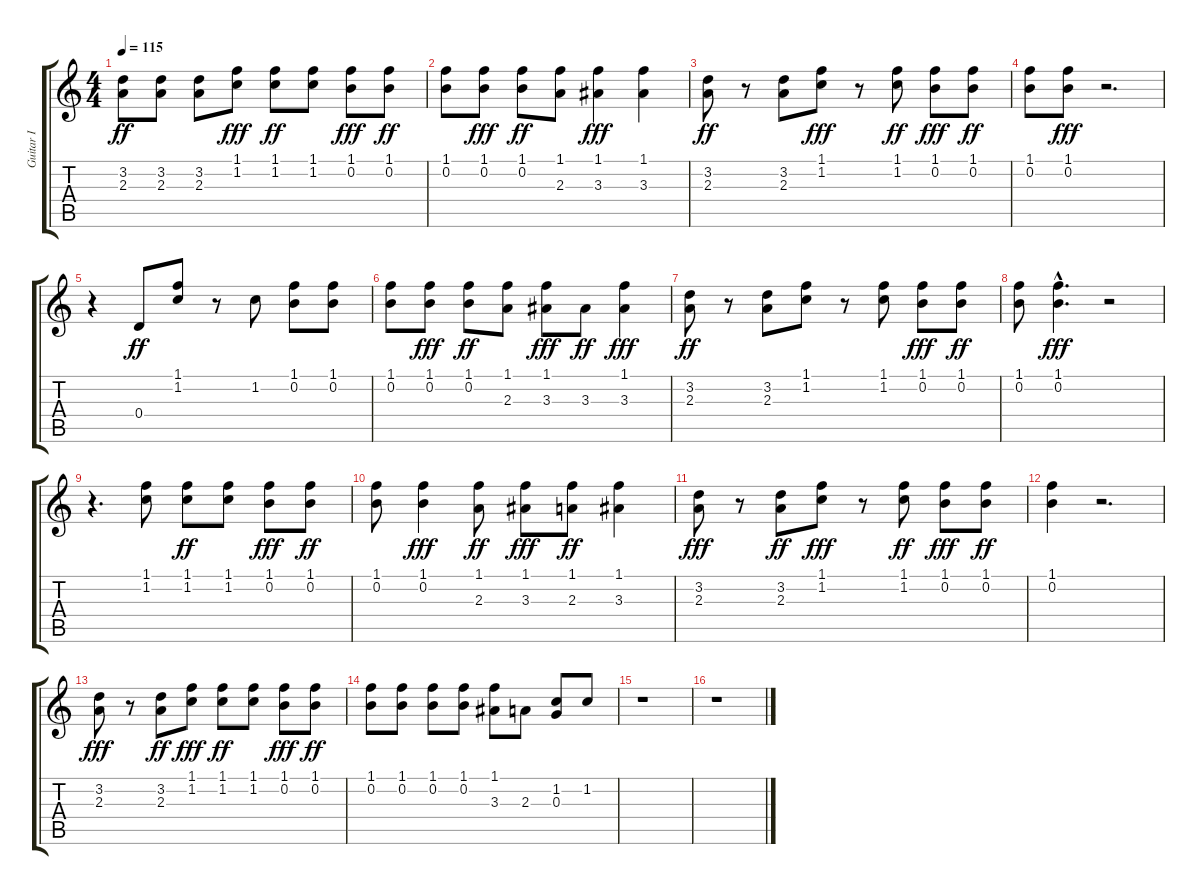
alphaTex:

\track ("Guitar I" "Guitar I") {instrument electricguitarclean}
\staff {score tabs}
\tuning (E4 B3 G3 D3 A2 E2) {hide}
\ts (4 4)
\tempo 115
\clef g2
\ks c
(3.2 2.3).8{dy ff instrument electricguitarclean} (3.2 2.3).8 (3.2 2.3).8 (1.1 1.2).8{dy fff} (1.1 1.2).8{dy ff} (1.1 1.2).8 (1.1 0.2).8{dy fff} (1.1 0.2).8{dy ff} |
(1.1 0.2).8 (1.1 0.2).8{dy fff} (1.1 0.2).8{dy ff} (1.1 2.3).8 (1.1 3.3).4{dy fff} (1.1 3.3).4 |
(3.2 2.3).8{dy ff} r.8 (3.2 2.3).8 (1.1 1.2).8{dy fff} r.8 (1.1 1.2).8{dy ff} (1.1 0.2).8{dy fff} (1.1 0.2).8{dy ff} |
(1.1 0.2).8 (1.1 0.2).8{dy fff} r.2{d} |
r.4 0.4.8{dy ff} (1.1 1.2).8 r.8 1.2.8 (1.1 0.2).8 (1.1 0.2).8 |
(1.1 0.2).8 (1.1 0.2).8{dy fff} (1.1 0.2).8{dy ff} (1.1 2.3).8 (1.1 3.3).8{dy fff} 3.3.8{dy ff} (1.1 3.3).4{dy fff} |
(3.2 2.3).8{dy ff} r.8 (3.2 2.3).8 (1.1 1.2).8 r.8 (1.1 1.2).8 (1.1 0.2).8{dy fff} (1.1 0.2).8{dy ff} |
(1.1 0.2).8 (1.1{hac} 0.2{hac}).4{d dy fff} r.2 |
r.4{d} (1.1 1.2).8 (1.1 1.2).8{dy ff} (1.1 1.2).8 (1.1 0.2).8{dy fff} (1.1 0.2).8{dy ff} |
(1.1 0.2).8 (1.1 0.2).4{dy fff} (1.1 2.3).8{dy ff} (1.1 3.3).8{dy fff} (1.1 2.3).8{dy ff} (1.1 3.3).4 |
(3.2 2.3).8{dy fff} r.8 (3.2 2.3).8{dy ff} (1.1 1.2).8{dy fff} r.8 (1.1 1.2).8{dy ff} (1.1 0.2).8{dy fff} (1.1 0.2).8{dy ff} |
(1.1 0.2).4 r.2{d} |
(3.2 2.3).8{dy fff} r.8 (3.2 2.3).8{dy ff} (1.1 1.2).8{dy fff} (1.1 1.2).8{dy ff} (1.1 1.2).8 (1.1 0.2).8{dy fff} (1.1 0.2).8{dy ff} |
(1.1 0.2).8 (1.1 0.2).8 (1.1 0.2).8 (1.1 0.2).8 (1.1 3.3).8 2.3.8 (1.2 0.3).8 1.2.8 |
r.1 |
r.1
